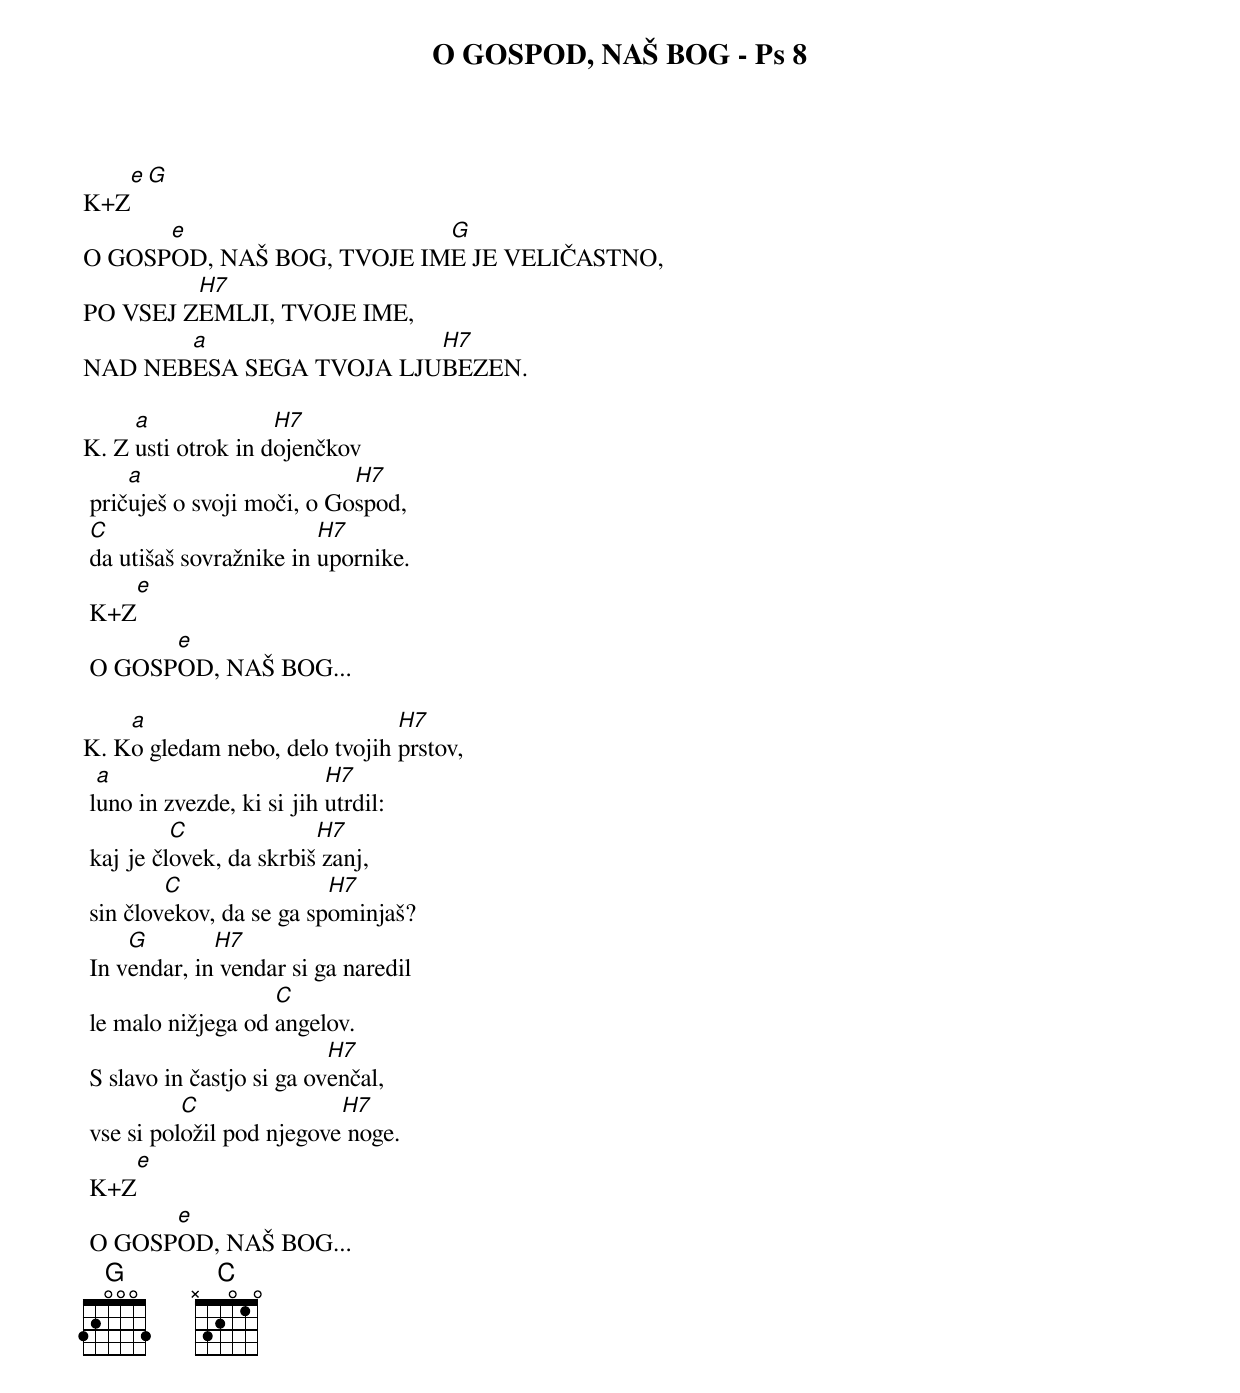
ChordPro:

{title: O GOSPOD, NAŠ BOG - Ps 8}

K+Z[e][G]
O GOSP[e]OD, NAŠ BOG, TVOJE IM[G]E JE VELIČASTNO,
PO VSEJ Z[H7]EMLJI, TVOJE IME,
NAD NEB[a]ESA SEGA TVOJA LJU[H7]BEZEN.

K.	Z [a]usti otrok in d[H7]ojenčkov
	prič[a]uješ o svoji moči, o Go[H7]spod,
	[C]da utišaš sovražnike in [H7]upornike.
	K+Z[e]
	O GOSP[e]OD, NAŠ BOG...

K.	K[a]o gledam nebo, delo tvojih [H7]prstov,
	l[a]uno in zvezde, ki si jih [H7]utrdil:
	kaj je čl[C]ovek, da skrbiš[H7] zanj,
	sin člov[C]ekov, da se ga sp[H7]ominjaš?
	In v[G]endar, in[H7] vendar si ga naredil
	le malo nižjega od [C]angelov.
	S slavo in častjo si ga ov[H7]enčal,
	vse si pol[C]ožil pod njegove[H7] noge.
	K+Z[e]
	O GOSP[e]OD, NAŠ BOG...
